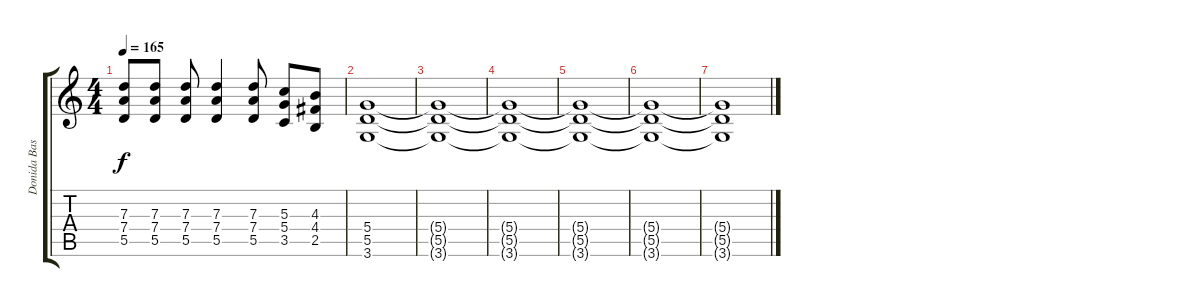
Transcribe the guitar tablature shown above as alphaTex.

\track ("Donida Base" "Donida Bas") {instrument distortionguitar}
\staff {score tabs}
\tuning (E4 B3 G3 D3 A2 E2) {hide}
\ts (4 4)
\tempo 165
\clef g2
\ks c
(7.3 7.4 5.5).8{dy f} (7.3 7.4 5.5).8 (7.3 7.4 5.5).8 (7.3 7.4 5.5).4 (7.3 7.4 5.5).8 (5.3 5.4 3.5).8 (4.3 4.4 2.5).8 |
(5.4 5.5 3.6).1 |
(5.4{t} 5.5{t} 3.6{t}).1 |
(5.4{t} 5.5{t} 3.6{t}).1 |
(5.4{t} 5.5{t} 3.6{t}).1 |
(5.4{t} 5.5{t} 3.6{t}).1 |
(5.4{t} 5.5{t} 3.6{t}).1
